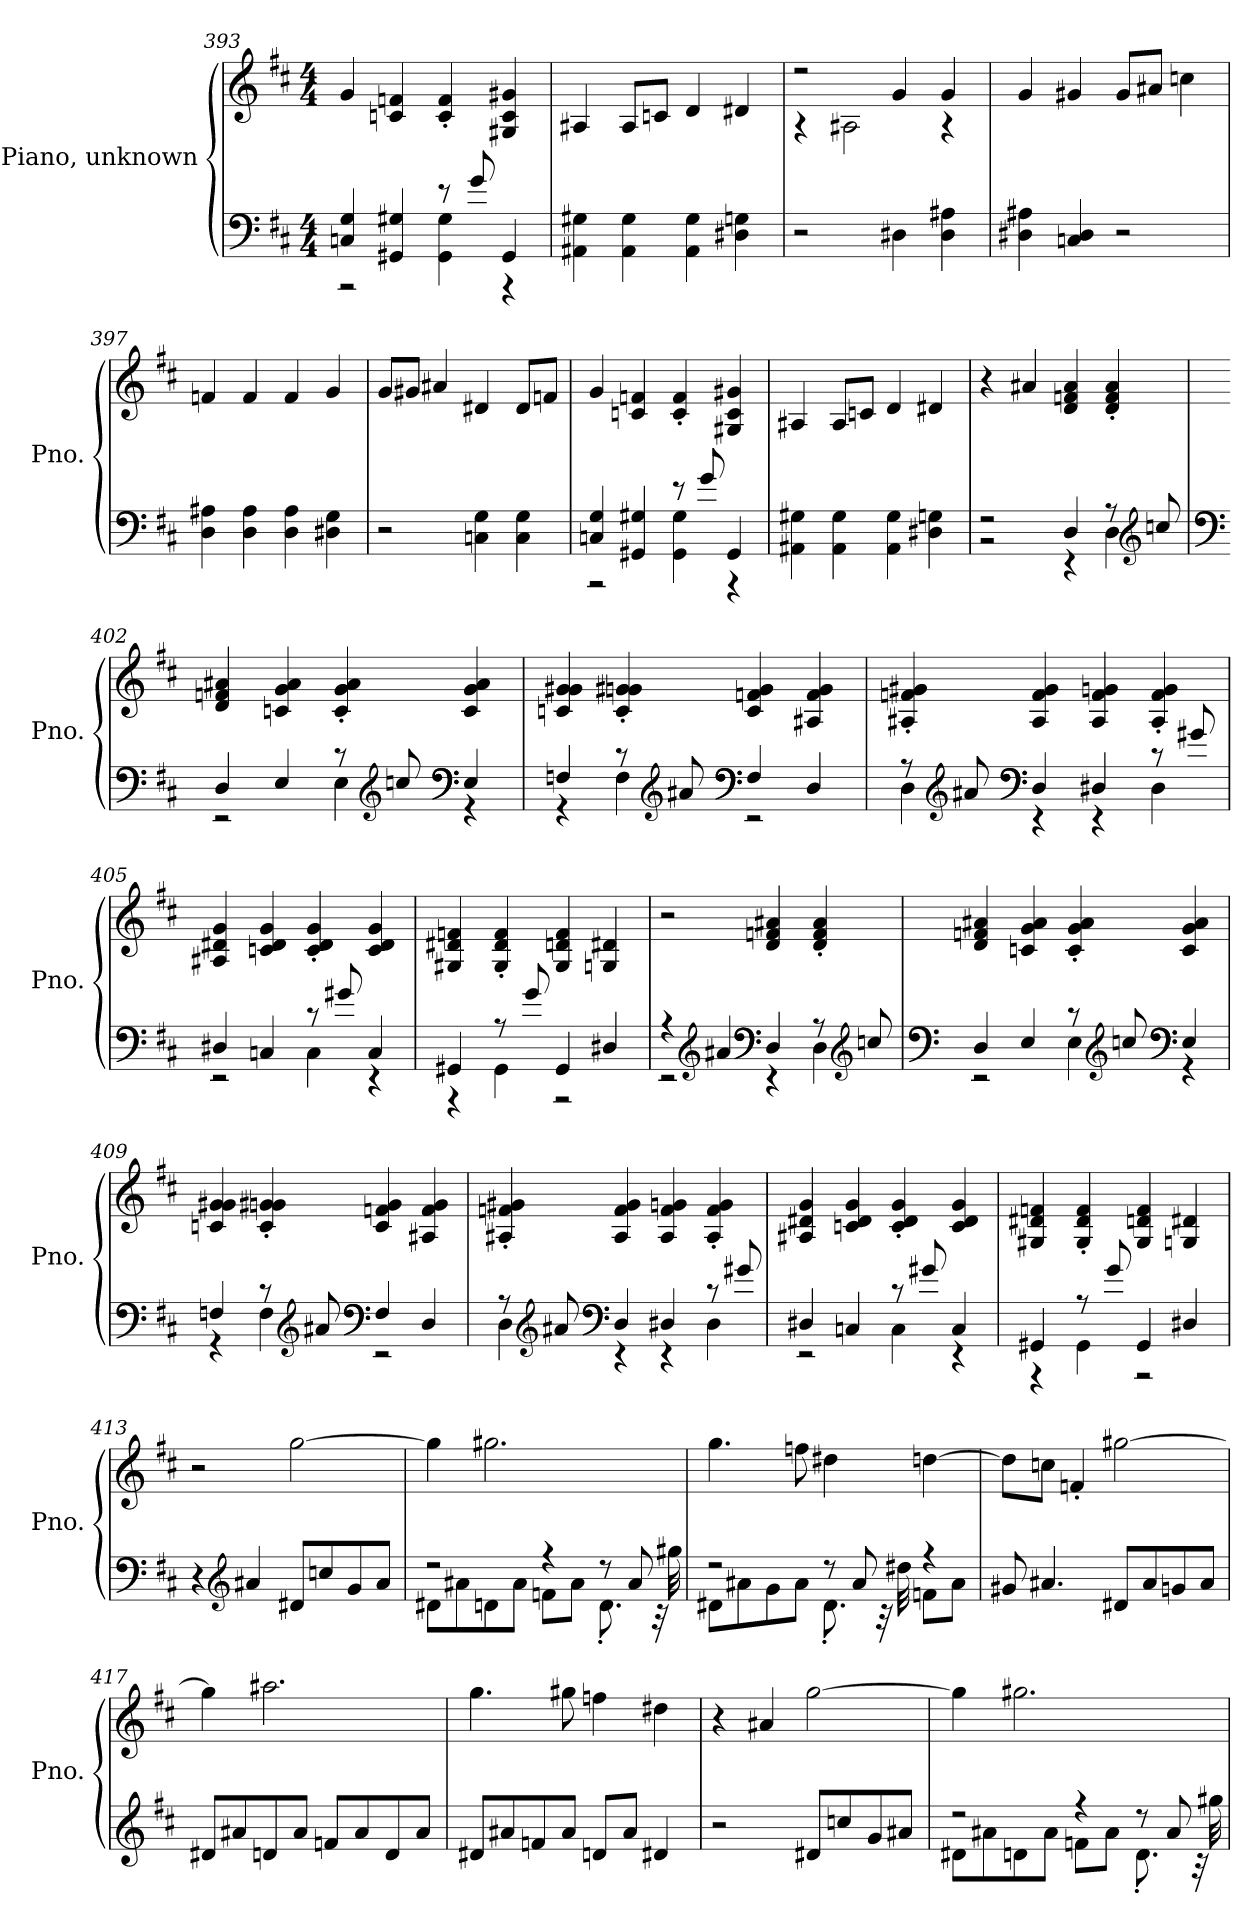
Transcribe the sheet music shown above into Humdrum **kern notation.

**kern	**kern
*part1	*part1
*staff2	*staff1
*I"Piano, unknown	*
*I'Pno.	*
*clefF4	*clefG2
*k[f#c#]	*k[f#c#]
*M4/4	*M4/4
=393	=393
*^	*
4Cn/ 4G/	2r	4g/
4GG#X/ 4G#X/	.	4cn/ 4fn/
8r	4GG#\ 4G#\	4c/' 4f/'
8g/	.	.
4GG#/	4r	4G#X/ 4c/ 4g#X/
*v	*v	*
=394	=394
4AA#X\ 4G#X\	4A#X/
4AA#\ 4G#\	8A#/L
.	8cn/J
4AA#\ 4G#\	4d/
4D#X\ 4Gn\	4d#X/
=395	=395
*	*^
2r	2r	4r
.	.	2A#X\
4D#X\	4g/	.
4D#\ 4A#X\	4g/	4r
*	*v	*v
=396	=396
4D#X\ 4A#X\	4g/
4Cn/ 4D#/	4g#X/
2r	8g#/L
.	8a#X/J
.	4ccn\
!!LO:LB:g=z
=397	=397
4D\ 4A#X\	4fn/
4D\ 4A#\	4f/
4D\ 4A#\	4f/
4D#X\ 4G\	4g/
=398	=398
2r	8g/L
.	8g#X/J
.	4a#X/
4Cn\ 4G\	4d#X/
4C\ 4G\	8d#/L
.	8fn/J
=399	=399
*^	*
4Cn/ 4G/	2r	4g/
4GG#X/ 4G#X/	.	4cn/ 4fn/
8r	4GG#\ 4G#\	4c/' 4f/'
8g/	.	.
4GG#/	4r	4G#X/ 4c/ 4g#X/
*v	*v	*
=400	=400
4AA#X\ 4G#X\	4A#X/
4AA#\ 4G#\	8A#/L
.	8cn/J
4AA#\ 4G#\	4d/
4D#X\ 4Gn\	4d#X/
=401	=401
*^	*
2r	2r	4r
.	.	4a#X/
4D/	4r	4d/ 4fn/ 4a#/
8r	4D\	4d/' 4f/' 4a#/'
*clefG2	*	*
8ccn/	.	.
!!LO:LB:g=z
=402	=402	=402
*clefF4	*	*
4D/	2r	4d/ 4fn/ 4a#X/
4E/	.	4cn/ 4g/ 4a#/
8r	4E\	4c/' 4g/' 4a#/'
*clefG2	*	*
8ccn/	.	.
*clefF4	*	*
4E/	4r	4c/ 4g/ 4a#/
=403	=403	=403
4Fn/	4r	4cn/ 4g/ 4g#X/
8r	4F\	4c/' 4gn/' 4g#X/'
*clefG2	*	*
8a#X/	.	.
*clefF4	*	*
4F/	2r	4c/ 4fn/ 4g#/
4D/	.	4A#X/ 4f/ 4g#/
!!LO:LB:g=z
=404	=404	=404
8r	4D\	4A#X/' 4fn/' 4g#X/'
*clefG2	*	*
8a#X/	.	.
*clefF4	*	*
4D/	4r	4A#/ 4f/ 4g#/
4D#X/	4r	4A#/ 4f/ 4gn/
8r	4D#\	4A#/' 4f/' 4g/'
8g#X/	.	.
=405	=405	=405
4D#X/	2r	4A#X/ 4d#X/ 4g/
4Cn/	.	4cn/ 4d#/ 4g/
8r	4C\	4c/' 4d#/' 4g/'
8g#X/	.	.
4C/	4r	4c/ 4d#/ 4g/
=406	=406	=406
4GG#X/	4r	4G#X/ 4d#X/ 4fn/
8r	4GG#\	4G#/' 4d#/' 4f/'
8g/	.	.
4GG#/	2r	4G#/ 4dn/ 4f/
4D#X/	.	4Gn/ 4d#X/
!!LO:PB:g=z
=407	=407	=407
4r	2r	2r
*clefG2	*	*
4a#X/	.	.
*clefF4	*	*
4D/	4r	4d/ 4fn/ 4a#X/
8r	4D\	4d/' 4f/' 4a#/'
*clefG2	*	*
8ccn/	.	.
=408	=408	=408
*clefF4	*	*
4D/	2r	4d/ 4fn/ 4a#X/
4E/	.	4cn/ 4g/ 4a#/
8r	4E\	4c/' 4g/' 4a#/'
*clefG2	*	*
8ccn/	.	.
*clefF4	*	*
4E/	4r	4c/ 4g/ 4a#/
=409	=409	=409
4Fn/	4r	4cn/ 4g/ 4g#X/
8r	4F\	4c/' 4gn/' 4g#X/'
*clefG2	*	*
8a#X/	.	.
*clefF4	*	*
4F/	2r	4c/ 4fn/ 4g#/
4D/	.	4A#X/ 4f/ 4g#/
!!LO:LB:g=z
=410	=410	=410
8r	4D\	4A#X/' 4fn/' 4g#X/'
*clefG2	*	*
8a#X/	.	.
*clefF4	*	*
4D/	4r	4A#/ 4f/ 4g#/
4D#X/	4r	4A#/ 4f/ 4gn/
8r	4D#\	4A#/' 4f/' 4g/'
8g#X/	.	.
=411	=411	=411
4D#X/	2r	4A#X/ 4d#X/ 4g/
4Cn/	.	4cn/ 4d#/ 4g/
8r	4C\	4c/' 4d#/' 4g/'
8g#X/	.	.
4C/	4r	4c/ 4d#/ 4g/
=412	=412	=412
4GG#X/	4r	4G#X/ 4d#X/ 4fn/
8r	4GG#\	4G#/' 4d#/' 4f/'
8g/	.	.
4GG#/	2r	4G#/ 4dn/ 4f/
4D#X/	.	4Gn/ 4d#X/
*v	*v	*
!!LO:LB:g=z
=413	=413
4r	2r
*clefG2	*
4a#X/	.
8d#X/L	[2gg\
8ccn/	.
8g/	.
8a#/J	.
=414	=414
*^	*
2r	8d#X\L	4gg\]
.	8a#X\	.
.	8dn\	2.gg#X\
.	8a#\J	.
4r	8fn\L	.
.	8a#\J	.
8r	8.d'\	.
8a#/	.	.
.	32r	.
.	32gg#X\	.
=415	=415	=415
2r	8d#X\L	4.gg\
.	8a#X\	.
.	8g\	.
.	8a#\J	8ffn\
8r	8.d#'\	4dd#X\
8a#/	.	.
.	32r	.
.	32dd#X\	.
4r	8fn\L	[4ddn\
.	8a#\J	.
*v	*v	*
!!LO:LB:g=z
=416	=416
8g#X/	8dd\L]
4.a#X/	8ccn\J
.	4fn'/
8d#X/L	[2gg#X\
8a#/	.
8gn/	.
8a#/J	.
=417	=417
8d#X/L	4gg#\]
8a#X/	.
8dn/	2.aa#X\
8a#/J	.
8fn/L	.
8a#/	.
8d/	.
8a#/J	.
=418	=418
8d#X/L	4.gg\
8a#X/	.
8fn/	.
8a#/J	8gg#X\
8dn/L	4ffn\
8a#/J	.
4d#X/	4dd#X\
=419	=419
2r	4r
.	4a#X/
8d#X/L	[2gg\
8ccn/	.
8g/	.
8a#X/J	.
!!LO:LB:g=z
=420	=420
*^	*
2r	8d#X\L	4gg\]
.	8a#X\	.
.	8dn\	2.gg#X\
.	8a#\J	.
4r	8fn\L	.
.	8a#\J	.
8r	8.d'\	.
8a#/	.	.
.	32r	.
.	32gg#X\	.
*v	*v	*
=	=
*-	*-
